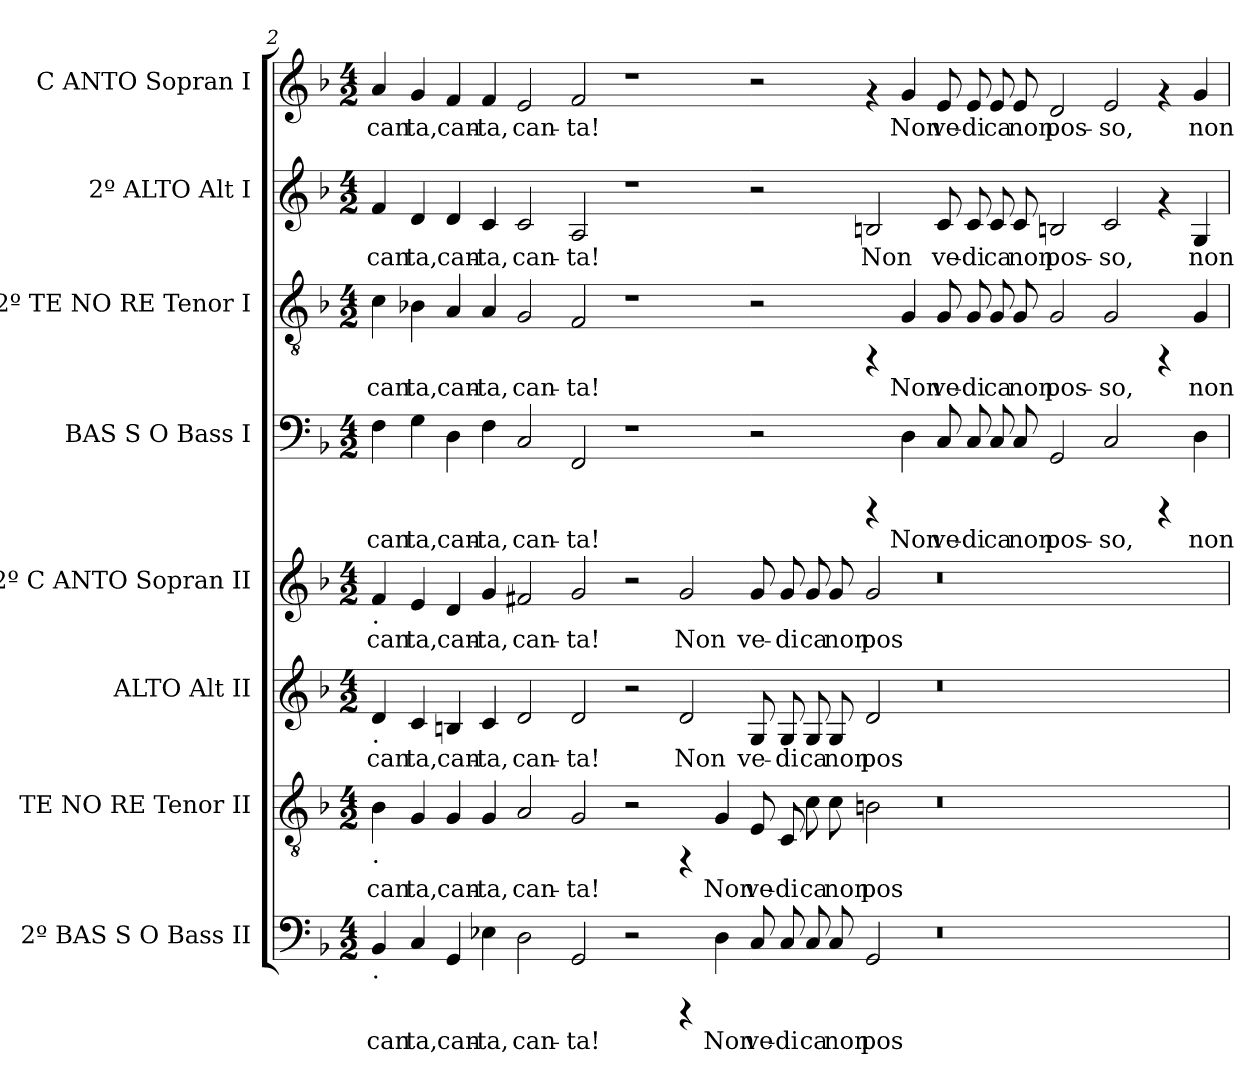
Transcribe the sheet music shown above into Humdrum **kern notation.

**kern	**text	**kern	**text	**kern	**text	**kern	**text	**kern	**text	**kern	**text	**kern	**text	**kern	**text
*part8	*part8	*part7	*part7	*part6	*part6	*part5	*part5	*part4	*part4	*part3	*part3	*part2	*part2	*part1	*part1
*staff8	*staff8	*staff7	*staff7	*staff6	*staff6	*staff5	*staff5	*staff4	*staff4	*staff3	*staff3	*staff2	*staff2	*staff1	*staff1
*I"2º BAS S O  Bass II	*	*I"TE NO RE  Tenor II	*	*I"ALTO  Alt II	*	*I"2º C ANTO  Sopran II	*	*I"BAS S O  Bass I	*	*I"2º TE NO RE  Tenor I	*	*I"2º ALTO  Alt I	*	*I"C ANTO  Sopran I	*
*I'B.II	*	*I'T.II	*	*I'A.II	*	*I'S.II	*	*I'B.I	*	*I'T.I	*	*I'A.I	*	*I'S.I	*
!!LO:PB:g=z
*clefF4	*	*clefGv2	*	*clefG2	*	*clefG2	*	*clefF4	*	*clefGv2	*	*clefG2	*	*clefG2	*
*k[b-]	*	*k[b-]	*	*k[b-]	*	*k[b-]	*	*k[b-]	*	*k[b-]	*	*k[b-]	*	*k[b-]	*
*F:	*	*F:	*	*F:	*	*F:	*	*F:	*	*F:	*	*F:	*	*F:	*
*M4/2	*	*M4/2	*	*M4/2	*	*M4/2	*	*M4/2	*	*M4/2	*	*M4/2	*	*M4/2	*
=2	=2	=2	=2	=2	=2	=2	=2	=2	=2	=2	=2	=2	=2	=2	=2
!	!	!	!	!	!	!LO:TX:b:t=.	!	!	!	!	!	!	!	!	!
!	!	!	!	!LO:TX:b:t=.	!	!	!	!	!	!	!	!	!	!	!
!	!	!LO:TX:b:t=.	!	!	!	!	!	!	!	!	!	!	!	!	!
!LO:TX:b:t=.	!	!	!	!	!	!	!	!	!	!	!	!	!	!	!
!	!LO:LY:b:cj	!	!LO:LY:b:cj	!	!LO:LY:b:cj	!	!LO:LY:b:cj	!	!LO:LY:b:cj	!	!LO:LY:b:cj	!	!LO:LY:b:cj	!	!LO:LY:b:cj
4BB-/	can-	4B-\	can-	4d/	can-	4f/	can-	4F\	can-	4c\	can-	4f/	can-	4a/	can-
!	!LO:LY:b:cj	!	!LO:LY:b:cj	!	!LO:LY:b:cj	!	!LO:LY:b:cj	!	!LO:LY:b:cj	!	!LO:LY:b:cj	!	!LO:LY:b:cj	!	!LO:LY:b:cj
4C/	-ta,	4G/	-ta,	4c/	-ta,	4e/	-ta,	4G\	-ta,	4B-X\	-ta,	4d/	-ta,	4g/	-ta,
!	!LO:LY:b:cj	!	!LO:LY:b:cj	!	!LO:LY:b:cj	!	!LO:LY:b:cj	!	!LO:LY:b:cj	!	!LO:LY:b:cj	!	!LO:LY:b:cj	!	!LO:LY:b:cj
4GG/	can-	4G/	can-	4Bn/	can-	4d/	can-	4D\	can-	4A/	can-	4d/	can-	4f/	can-
!	!LO:LY:b:cj	!	!LO:LY:b:cj	!	!LO:LY:b:cj	!	!LO:LY:b:cj	!	!LO:LY:b:cj	!	!LO:LY:b:cj	!	!LO:LY:b:cj	!	!LO:LY:b:cj
4E-X\	-ta,	4G/	-ta,	4c/	-ta,	4g/	-ta,	4F\	-ta,	4A/	-ta,	4c/	-ta,	4f/	-ta,
!	!LO:LY:b:cj	!	!LO:LY:b:cj	!	!LO:LY:b:cj	!	!LO:LY:b:cj	!	!LO:LY:b:cj	!	!LO:LY:b:cj	!	!LO:LY:b:cj	!	!LO:LY:b:cj
2D\	can-	2A/	can-	2d/	can-	2f#X/	can-	2C/	can-	2G/	can-	2c/	can-	2e/	can-
!	!LO:LY:b:cj	!	!LO:LY:b:cj	!	!LO:LY:b:cj	!	!LO:LY:b:cj	!	!LO:LY:b:cj	!	!LO:LY:b:cj	!	!LO:LY:b:cj	!	!LO:LY:b:cj
2GG/	-ta!	2G/	-ta!	2d/	-ta!	2g/	-ta!	2FF/	-ta!	2F/	-ta!	2A/	-ta!	2f/	-ta!
2r	.	2r	.	2r	.	2r	.	1r	.	1r	.	1r	.	1r	.
!	!	!	!	!	!LO:LY:b:cj	!	!LO:LY:b:cj	!	!	!	!	!	!	!	!
4rCCC	.	4rFF	.	2d/	Non	2g/	Non	.	.	.	.	.	.	.	.
!	!LO:LY:b:cj	!	!LO:LY:b:cj	!	!	!	!	!	!	!	!	!	!	!	!
4D\	Non	4G/	Non	.	.	.	.	.	.	.	.	.	.	.	.
!	!LO:LY:b:cj	!	!LO:LY:b:cj	!	!LO:LY:b:cj	!	!LO:LY:b:cj	!	!	!	!	!	!	!	!
8C/	ve-	8E/	ve-	8G/	ve-	8g/	ve-	2r	.	2r	.	2r	.	2r	.
!	!LO:LY:b:cj	!	!LO:LY:b:cj	!	!LO:LY:b:cj	!	!LO:LY:b:cj	!	!	!	!	!	!	!	!
8C/	-di	8C/	-di	8G/	-di	8g/	-di	.	.	.	.	.	.	.	.
!	!LO:LY:b:cj	!	!LO:LY:b:cj	!	!LO:LY:b:cj	!	!LO:LY:b:cj	!	!	!	!	!	!	!	!
8C/	ca	8c\	ca	8G/	ca	8g/	ca	.	.	.	.	.	.	.	.
!	!LO:LY:b:cj	!	!LO:LY:b:cj	!	!LO:LY:b:cj	!	!LO:LY:b:cj	!	!	!	!	!	!	!	!
8C/	non	8c\	non	8G/	non	8g/	non	.	.	.	.	.	.	.	.
!	!LO:LY:b:cj	!	!LO:LY:b:cj	!	!LO:LY:b:cj	!	!LO:LY:b:cj	!	!	!	!	!	!LO:LY:b:cj	!	!
2GG/	pos-	2Bn\	pos-	2d/	pos-	2g/	pos-	4rCCC	.	4rFF	.	2Bn/	Non	4rf	.
!	!	!	!	!	!	!	!	!	!LO:LY:b:cj	!	!LO:LY:b:cj	!	!	!	!LO:LY:b:cj
.	.	.	.	.	.	.	.	4D\	Non	4G/	Non	.	.	4g/	Non
!	!	!	!	!	!	!	!	!	!LO:LY:b:cj	!	!LO:LY:b:cj	!	!LO:LY:b:cj	!	!LO:LY:b:cj
0r	.	0r	.	0r	.	0r	.	8C/	ve-	8G/	ve-	8c/	ve-	8e/	ve-
!	!	!	!	!	!	!	!	!	!LO:LY:b:cj	!	!LO:LY:b:cj	!	!LO:LY:b:cj	!	!LO:LY:b:cj
.	.	.	.	.	.	.	.	8C/	-di	8G/	-di	8c/	-di	8e/	-di
!	!	!	!	!	!	!	!	!	!LO:LY:b:cj	!	!LO:LY:b:cj	!	!LO:LY:b:cj	!	!LO:LY:b:cj
.	.	.	.	.	.	.	.	8C/	ca	8G/	ca	8c/	ca	8e/	ca
!	!	!	!	!	!	!	!	!	!LO:LY:b:cj	!	!LO:LY:b:cj	!	!LO:LY:b:cj	!	!LO:LY:b:cj
.	.	.	.	.	.	.	.	8C/	non	8G/	non	8c/	non	8e/	non
!	!	!	!	!	!	!	!	!	!LO:LY:b:cj	!	!LO:LY:b:cj	!	!LO:LY:b:cj	!	!LO:LY:b:cj
.	.	.	.	.	.	.	.	2GG/	pos-	2G/	pos-	2Bn/	pos-	2d/	pos-
!	!	!	!	!	!	!	!	!	!LO:LY:b:cj	!	!LO:LY:b:cj	!	!LO:LY:b:cj	!	!LO:LY:b:cj
.	.	.	.	.	.	.	.	2C/	-so,	2G/	-so,	2c/	-so,	2e/	-so,
.	.	.	.	.	.	.	.	4rCCC	.	4rFF	.	4rf	.	4rf	.
!	!	!	!	!	!	!	!	!	!LO:LY:b:cj	!	!LO:LY:b:cj	!	!LO:LY:b:cj	!	!LO:LY:b:cj
.	.	.	.	.	.	.	.	4D\	non	4G/	non	4G/	non	4g/	non
=	=	=	=	=	=	=	=	=	=	=	=	=	=	=	=
*-	*-	*-	*-	*-	*-	*-	*-	*-	*-	*-	*-	*-	*-	*-	*-
